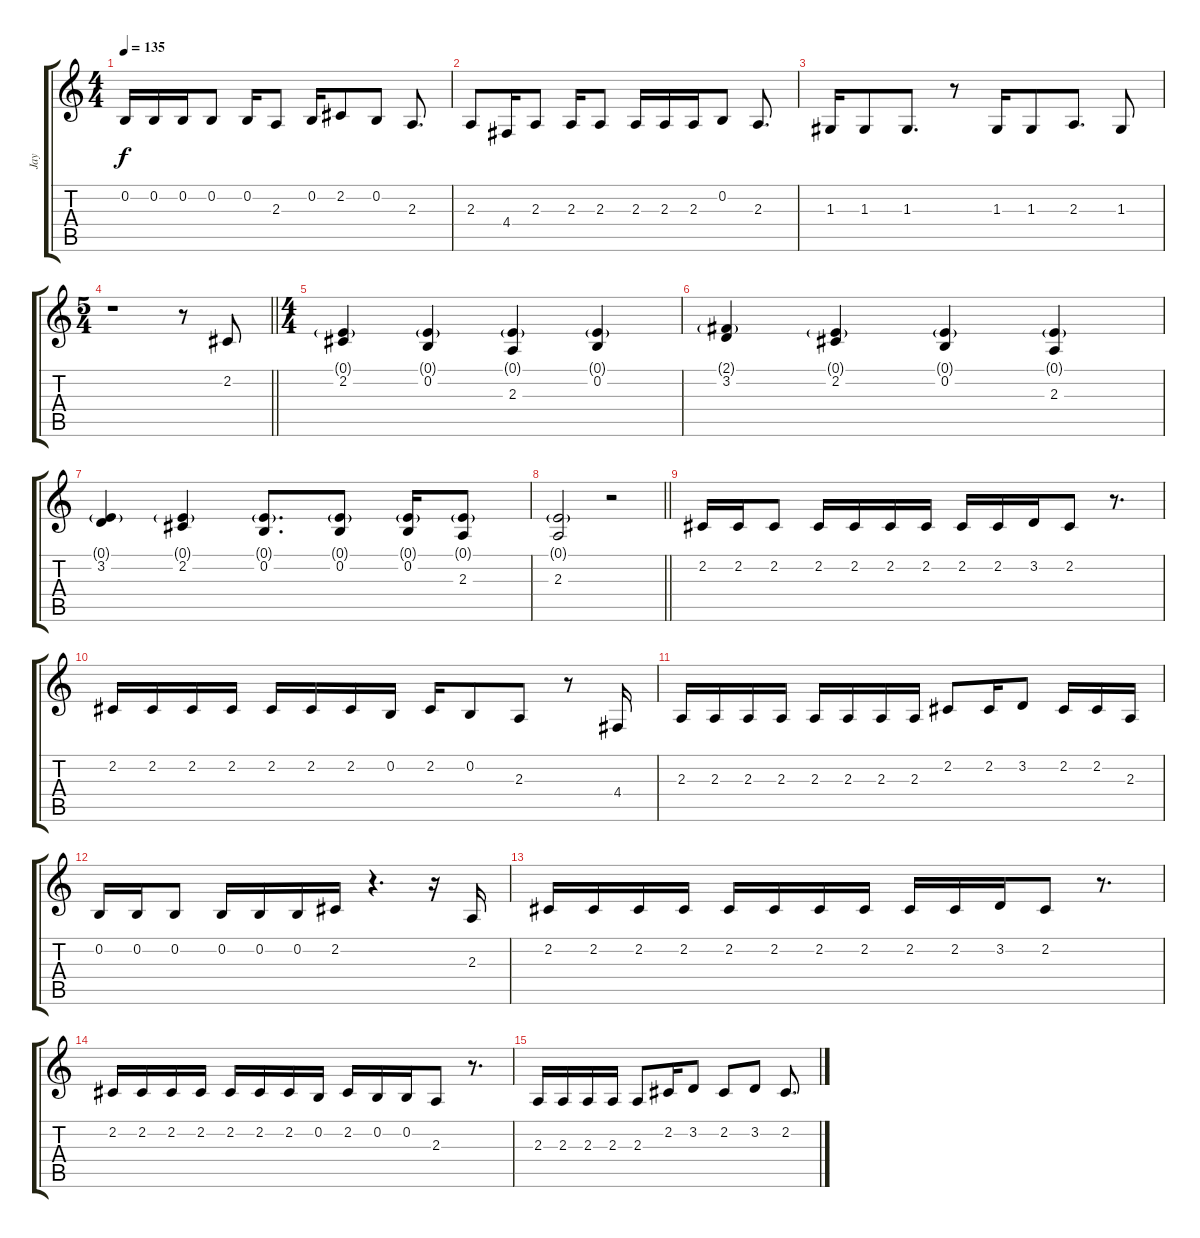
\track ("Jay" "Jay") {instrument bassoon}
\staff {score tabs}
\tuning (E4 B3 G3 D3 A2 E2) {hide}
\ts (4 4)
\tempo 135
\clef g2
\ks c
0.2.16{dy f} 0.2.16 0.2.16 0.2.8 0.2.16 2.3.8 0.2.16 2.2.8 0.2.8 2.3.8{d} |
2.3.8 4.4.16 2.3.8 2.3.16 2.3.8 2.3.16 2.3.16 2.3.16 0.2.8 2.3.8{d} |
1.3.16 1.3.8 1.3.8{d} r.8 1.3.16 1.3.8 2.3.8{d} 1.3.8 |
\ts (5 4)
\barLineRight lightlight
r.1 r.8 2.2.8 |
\ts (4 4)
\section ("" "")
(0.1{g} 2.2).4 (0.1{g} 0.2).4 (0.1{g} 2.3).4 (0.1{g} 0.2).4 |
(2.1{g} 3.2).4 (0.1{g} 2.2).4 (0.1{g} 0.2).4 (0.1{g} 2.3).4 |
(0.1{g} 3.2).4 (0.1{g} 2.2).4 (0.1{g} 0.2).8{d} (0.1{g} 0.2).8 (0.1{g} 0.2).16 (0.1{g} 2.3).8 |
\barLineRight lightlight
(0.1{g} 2.3).2 r.2 |
\section ("" "")
2.2.16 2.2.16 2.2.8 2.2.16 2.2.16 2.2.16 2.2.16 2.2.16 2.2.16 3.2.16 2.2.8 r.8{d} |
2.2.16 2.2.16 2.2.16 2.2.16 2.2.16 2.2.16 2.2.16 0.2.16 2.2.16 0.2.8 2.3.8 r.8 4.4.16 |
2.3.16 2.3.16 2.3.16 2.3.16 2.3.16 2.3.16 2.3.16 2.3.16 2.2.8 2.2.16 3.2.8 2.2.16 2.2.16 2.3.16 |
0.2.16 0.2.16 0.2.8 0.2.16 0.2.16 0.2.16 2.2.16 r.4{d} r.16 2.3.16 |
2.2.16 2.2.16 2.2.16 2.2.16 2.2.16 2.2.16 2.2.16 2.2.16 2.2.16 2.2.16 3.2.16 2.2.8 r.8{d} |
2.2.16 2.2.16 2.2.16 2.2.16 2.2.16 2.2.16 2.2.16 0.2.16 2.2.16 0.2.16 0.2.16 2.3.8 r.8{d} |
2.3.16 2.3.16 2.3.16 2.3.16 2.3.8 2.2.16 3.2.8 2.2.8 3.2.8 2.2.8{d}
